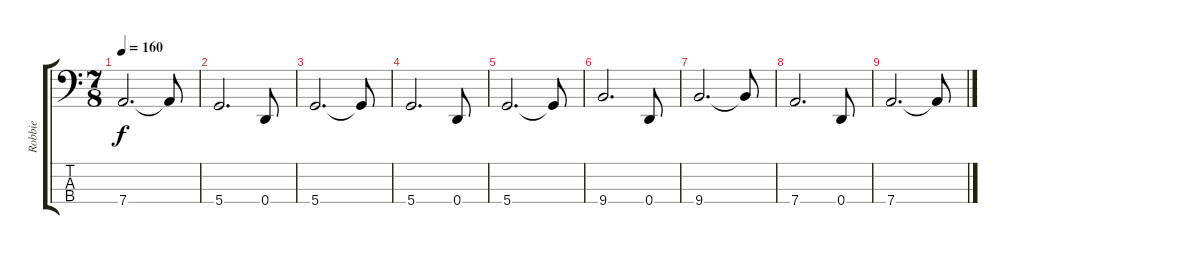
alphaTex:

\track ("Robbie" "Robbie") {instrument electricbassfinger}
\staff {score tabs}
\tuning (G2 D2 A1 D1) {hide}
\ts (7 8)
\tempo 160
\clef f4
\ks c
7.4.2{d dy f} 7.4{t}.8 |
5.4.2{d} 0.4.8 |
5.4.2{d} 5.4{t}.8 |
5.4.2{d} 0.4.8 |
5.4.2{d} 5.4{t}.8 |
9.4.2{d} 0.4.8 |
9.4.2{d} 9.4{t}.8 |
7.4.2{d} 0.4.8 |
7.4.2{d} 7.4{t}.8
